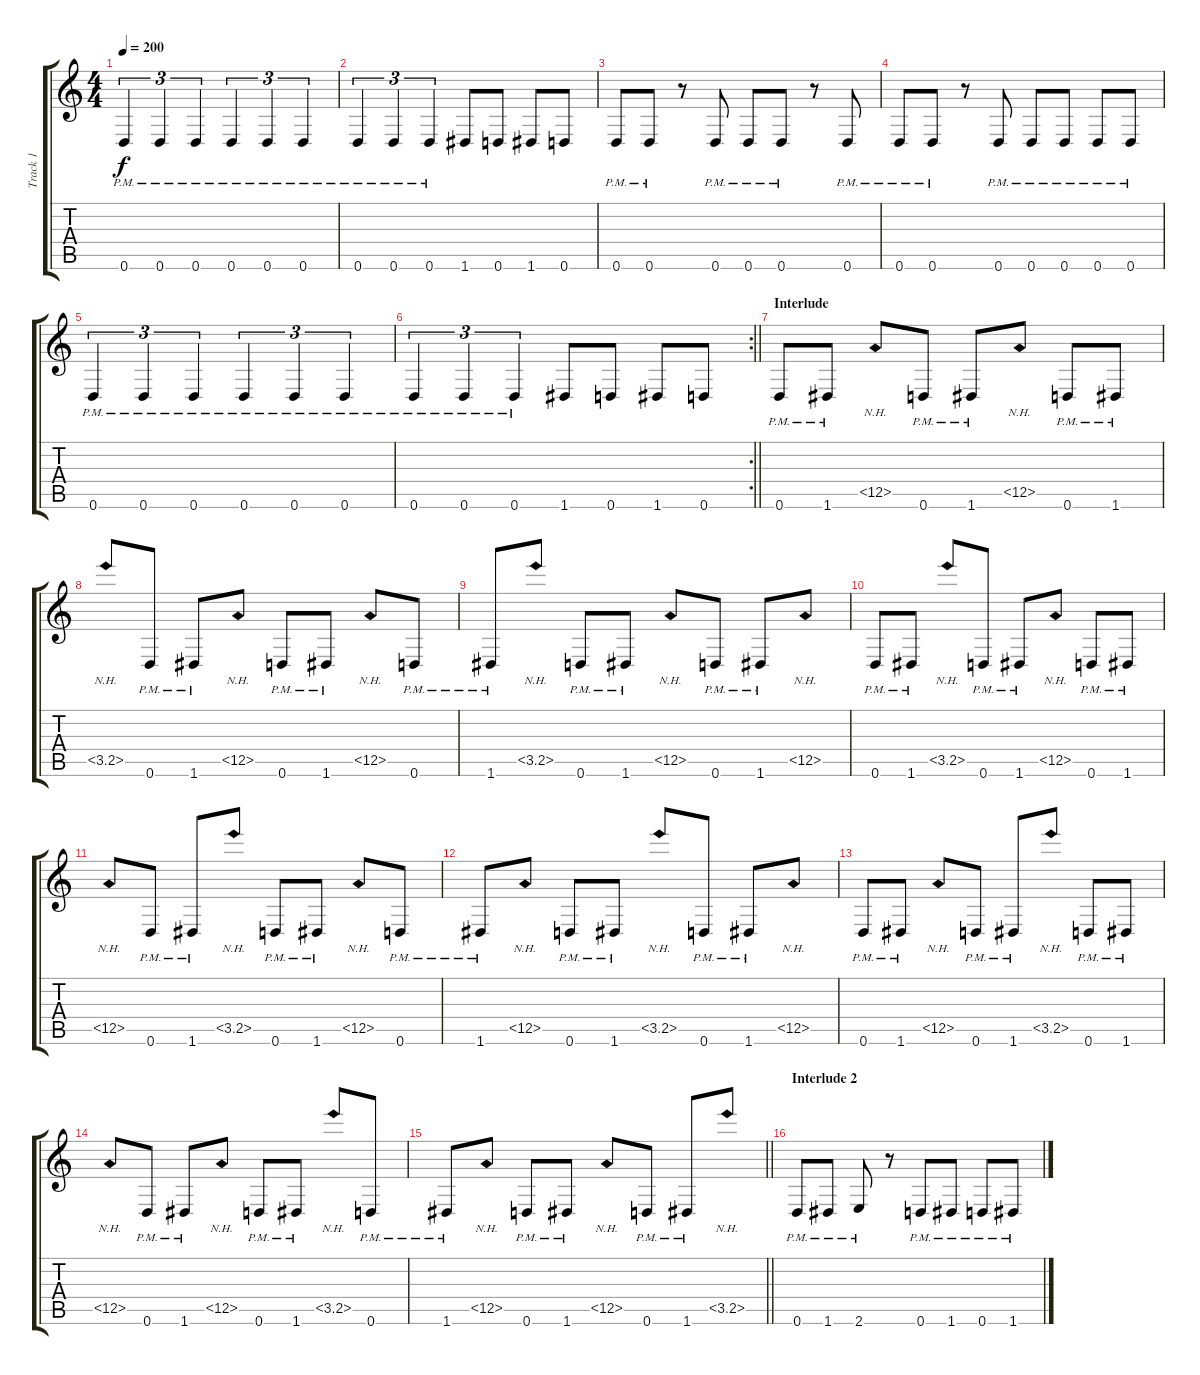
\track ("Track 1" "Track 1") {instrument distortionguitar}
\staff {score tabs}
\tuning (E4 B3 G3 D3 A2 D2) {hide}
\ts (4 4)
\tempo 200
\clef g2
\ks c
0.6{pm}.4{tu (3 2) dy f} 0.6{pm}.4{tu (3 2)} 0.6{pm}.4{tu (3 2)} 0.6{pm}.4{tu (3 2)} 0.6{pm}.4{tu (3 2)} 0.6{pm}.4{tu (3 2)} |
0.6{pm}.4{tu (3 2)} 0.6{pm}.4{tu (3 2)} 0.6{pm}.4{tu (3 2)} 1.6.8 0.6.8 1.6.8 0.6.8 |
0.6{pm}.8 0.6{pm}.8 r.8 0.6{pm}.8 0.6{pm}.8 0.6{pm}.8 r.8 0.6{pm}.8 |
0.6{pm}.8 0.6{pm}.8 r.8 0.6{pm}.8 0.6{pm}.8 0.6{pm}.8 0.6{pm}.8 0.6{pm}.8 |
0.6{pm}.4{tu (3 2)} 0.6{pm}.4{tu (3 2)} 0.6{pm}.4{tu (3 2)} 0.6{pm}.4{tu (3 2)} 0.6{pm}.4{tu (3 2)} 0.6{pm}.4{tu (3 2)} |
\rc 2
\barLineRight lightlight
0.6{pm}.4{tu (3 2)} 0.6{pm}.4{tu (3 2)} 0.6{pm}.4{tu (3 2)} 1.6.8 0.6.8 1.6.8 0.6.8 |
\section ("" "Interlude")
0.6{pm}.8 1.6{pm}.8 0.5{nh}.8 0.6{pm}.8 1.6{pm}.8 0.5{nh}.8 0.6{pm}.8 1.6{pm}.8 |
3.5{nh}.8 0.6{pm}.8 1.6{pm}.8 0.5{nh}.8 0.6{pm}.8 1.6{pm}.8 0.5{nh}.8 0.6{pm}.8 |
1.6{pm}.8 3.5{nh}.8 0.6{pm}.8 1.6{pm}.8 0.5{nh}.8 0.6{pm}.8 1.6{pm}.8 0.5{nh}.8 |
0.6{pm}.8 1.6{pm}.8 3.5{nh}.8 0.6{pm}.8 1.6{pm}.8 0.5{nh}.8 0.6{pm}.8 1.6{pm}.8 |
0.5{nh}.8 0.6{pm}.8 1.6{pm}.8 3.5{nh}.8 0.6{pm}.8 1.6{pm}.8 0.5{nh}.8 0.6{pm}.8 |
1.6{pm}.8 0.5{nh}.8 0.6{pm}.8 1.6{pm}.8 3.5{nh}.8 0.6{pm}.8 1.6{pm}.8 0.5{nh}.8 |
0.6{pm}.8 1.6{pm}.8 0.5{nh}.8 0.6{pm}.8 1.6{pm}.8 3.5{nh}.8 0.6{pm}.8 1.6{pm}.8 |
0.5{nh}.8 0.6{pm}.8 1.6{pm}.8 0.5{nh}.8 0.6{pm}.8 1.6{pm}.8 3.5{nh}.8 0.6{pm}.8 |
\barLineRight lightlight
1.6{pm}.8 0.5{nh}.8 0.6{pm}.8 1.6{pm}.8 0.5{nh}.8 0.6{pm}.8 1.6{pm}.8 3.5{nh}.8 |
\section ("" "Interlude 2")
0.6{pm}.8 1.6{pm}.8 2.6{pm}.8 r.8 0.6{pm}.8 1.6{pm}.8 0.6{pm}.8 1.6{pm}.8
